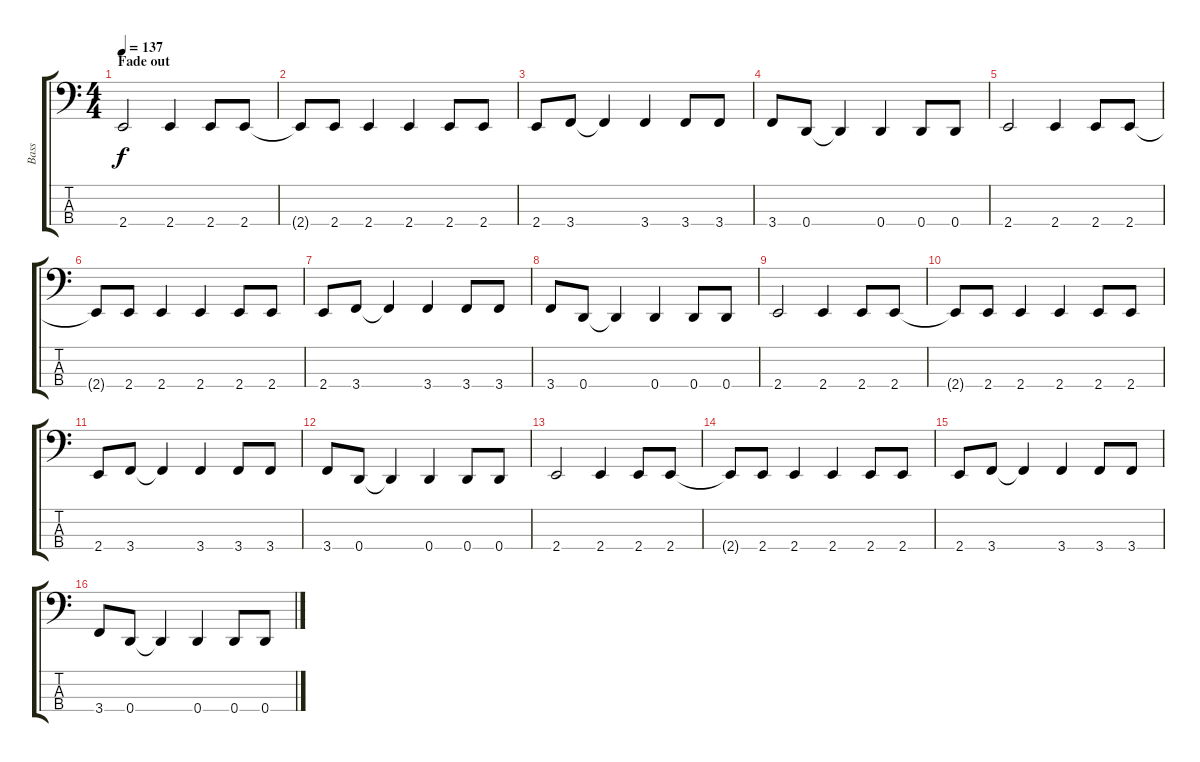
\track ("Bass" "Bass") {instrument electricbassfinger}
\staff {score tabs}
\tuning (F2 C2 G1 D1) {hide}
\ts (4 4)
\section ("" "Fade out")
\tempo 137
\clef f4
\ks c
2.4.2{dy f} 2.4.4 2.4.8 2.4.8 |
2.4{t}.8 2.4.8 2.4.4 2.4.4 2.4.8 2.4.8 |
2.4.8 3.4.8 3.4{t}.4 3.4.4 3.4.8 3.4.8 |
3.4.8 0.4.8 0.4{t}.4 0.4.4 0.4.8 0.4.8 |
2.4.2 2.4.4 2.4.8 2.4.8 |
2.4{t}.8 2.4.8 2.4.4 2.4.4 2.4.8 2.4.8 |
2.4.8 3.4.8 3.4{t}.4 3.4.4 3.4.8 3.4.8 |
3.4.8 0.4.8 0.4{t}.4 0.4.4 0.4.8 0.4.8 |
2.4.2 2.4.4 2.4.8 2.4.8 |
2.4{t}.8 2.4.8 2.4.4 2.4.4 2.4.8 2.4.8 |
2.4.8 3.4.8 3.4{t}.4 3.4.4 3.4.8 3.4.8 |
3.4.8 0.4.8 0.4{t}.4 0.4.4 0.4.8 0.4.8 |
2.4.2 2.4.4 2.4.8 2.4.8 |
2.4{t}.8 2.4.8 2.4.4 2.4.4 2.4.8 2.4.8 |
2.4.8 3.4.8 3.4{t}.4 3.4.4 3.4.8 3.4.8 |
3.4.8 0.4.8 0.4{t}.4 0.4.4 0.4.8 0.4.8
